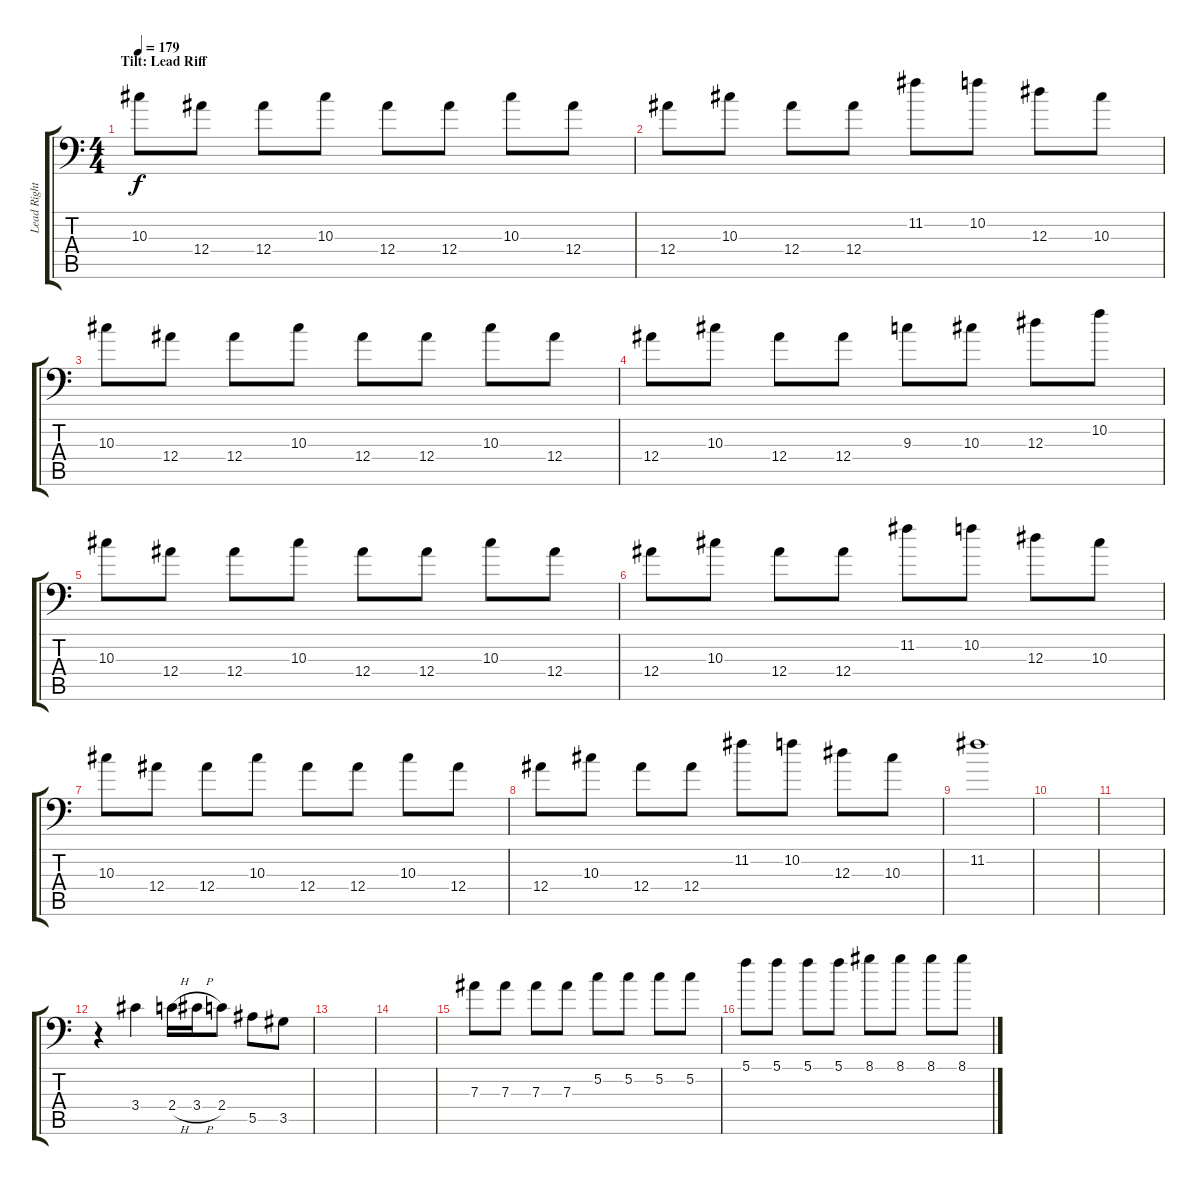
\track ("Lead Right 1" "Lead Right") {instrument distortionguitar}
\staff {score tabs}
\tuning (C4 G3 Eb3 Bb2 F2 Bb1) {hide}
\ts (4 4)
\section ("" "Tilt: Lead Riff")
\tempo 179
\clef f4
\ks c
10.3.8{dy f} 12.4.8 12.4.8 10.3.8 12.4.8 12.4.8 10.3.8 12.4.8 |
12.4.8 10.3.8 12.4.8 12.4.8 11.2.8 10.2.8 12.3.8 10.3.8 |
10.3.8 12.4.8 12.4.8 10.3.8 12.4.8 12.4.8 10.3.8 12.4.8 |
12.4.8 10.3.8 12.4.8 12.4.8 9.3.8 10.3.8 12.3.8 10.2.8 |
10.3.8 12.4.8 12.4.8 10.3.8 12.4.8 12.4.8 10.3.8 12.4.8 |
12.4.8 10.3.8 12.4.8 12.4.8 11.2.8 10.2.8 12.3.8 10.3.8 |
10.3.8 12.4.8 12.4.8 10.3.8 12.4.8 12.4.8 10.3.8 12.4.8 |
12.4.8 10.3.8 12.4.8 12.4.8 11.2.8 10.2.8 12.3.8 10.3.8 |
11.2.1 |
|
|
r.4 3.4.4 2.4{h}.16 3.4{h}.16 2.4.8 5.5.8 3.5.8 |
|
|
7.3.8 7.3.8 7.3.8 7.3.8 5.2.8 5.2.8 5.2.8 5.2.8 |
5.1.8 5.1.8 5.1.8 5.1.8 8.1.8 8.1.8 8.1.8 8.1.8
